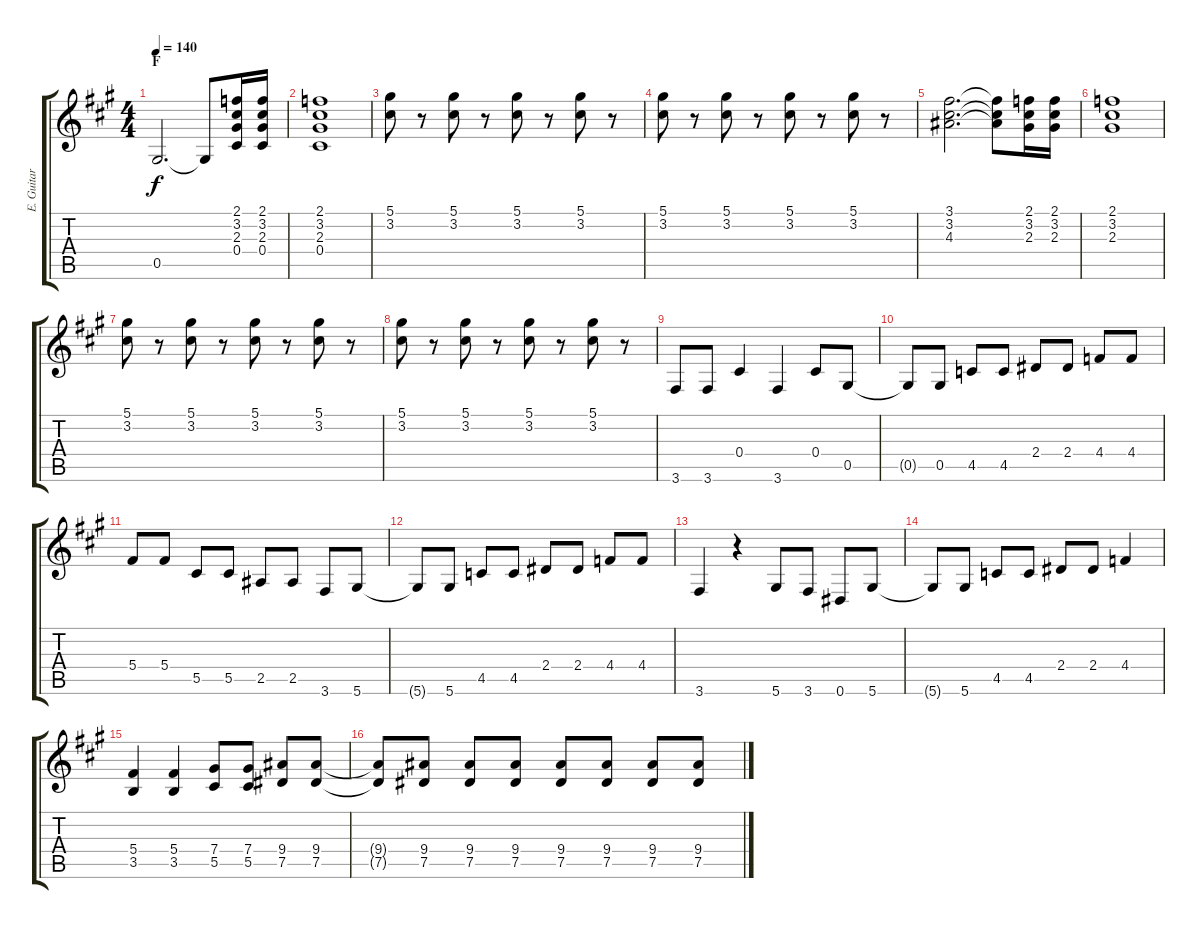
\track ("E. Guitar I" "E. Guitar ") {instrument overdrivenguitar}
\staff {score tabs}
\tuning (Eb4 Bb3 Gb3 Db3 Ab2 Eb2) {hide}
\ts (4 4)
\section ("" "F")
\tempo 140
\clef g2
\ks a
0.5.2{d dy f} 0.5{t}.8 (2.1 3.2 2.3 0.4).16 (2.1 3.2 2.3 0.4).16 |
(2.1 3.2 2.3 0.4).1 |
(5.1 3.2).8 r.8 (5.1 3.2).8 r.8 (5.1 3.2).8 r.8 (5.1 3.2).8 r.8 |
(5.1 3.2).8 r.8 (5.1 3.2).8 r.8 (5.1 3.2).8 r.8 (5.1 3.2).8 r.8 |
(3.1 3.2 4.3).2{d} (3.1{t} 3.2{t} 4.3{t}).8 (2.1 3.2 2.3).16 (2.1 3.2 2.3).16 |
(2.1 3.2 2.3).1 |
(5.1 3.2).8 r.8 (5.1 3.2).8 r.8 (5.1 3.2).8 r.8 (5.1 3.2).8 r.8 |
(5.1 3.2).8 r.8 (5.1 3.2).8 r.8 (5.1 3.2).8 r.8 (5.1 3.2).8 r.8 |
3.6.8 3.6.8 0.4.4 3.6.4 0.4.8 0.5.8 |
0.5{t}.8 0.5.8 4.5.8 4.5.8 2.4.8 2.4.8 4.4.8 4.4.8 |
5.4.8 5.4.8 5.5.8 5.5.8 2.5.8 2.5.8 3.6.8 5.6.8 |
5.6{t}.8 5.6.8 4.5.8 4.5.8 2.4.8 2.4.8 4.4.8 4.4.8 |
3.6.4 r.4 5.6.8 3.6.8 0.6.8 5.6.8 |
5.6{t}.8 5.6.8 4.5.8 4.5.8 2.4.8 2.4.8 4.4.4 |
(5.4 3.5).4 (5.4 3.5).4 (7.4 5.5).8 (7.4 5.5).8 (9.4 7.5).8 (9.4 7.5).8 |
(9.4{t} 7.5{t}).8 (9.4 7.5).8 (9.4 7.5).8 (9.4 7.5).8 (9.4 7.5).8 (9.4 7.5).8 (9.4 7.5).8 (9.4 7.5).8
